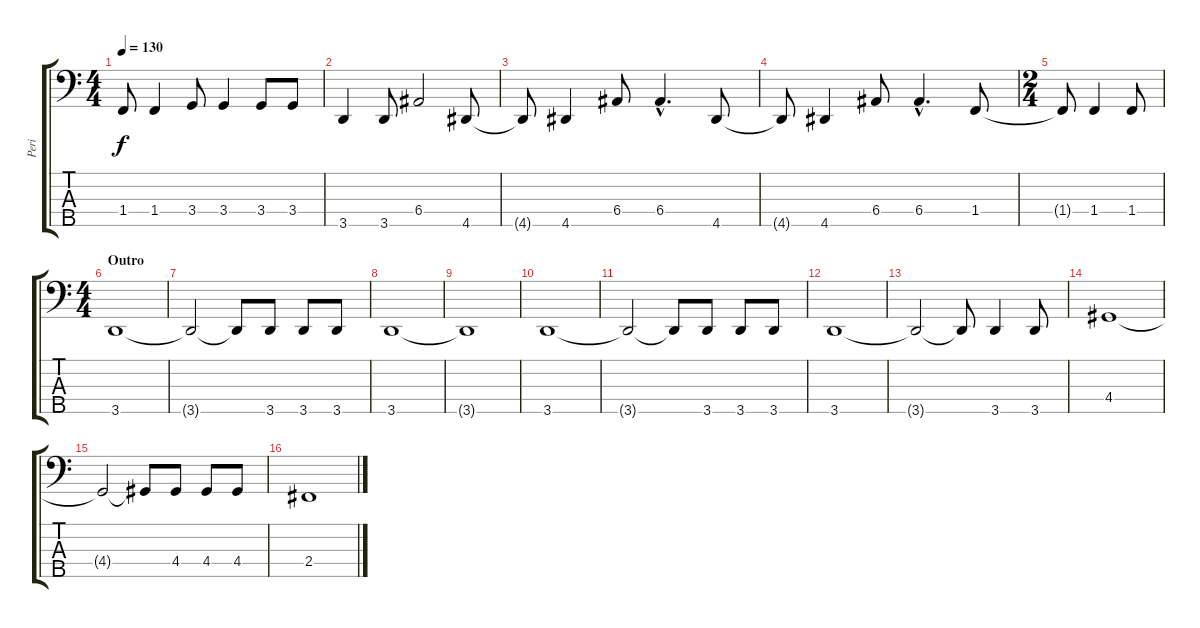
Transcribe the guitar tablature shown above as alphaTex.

\track ("Peri" "Peri") {instrument electricbassfinger}
\staff {score tabs}
\tuning (G2 D2 A1 E1 B0) {hide}
\ts (4 4)
\tempo 130
\clef f4
\ks c
1.4{t}.8{dy f} 1.4.4 3.4.8 3.4.4 3.4.8 3.4.8 |
3.5.4 3.5.8 6.4.2 4.5.8 |
4.5{t}.8 4.5.4 6.4.8 6.4{hac}.4{d} 4.5.8 |
4.5{t}.8 4.5.4 6.4.8 6.4{hac}.4{d} 1.4.8 |
\ts (2 4)
1.4{t}.8 1.4.4 1.4.8 |
\ts (4 4)
\section ("" "Outro")
3.5.1 |
3.5{t}.2 3.5{t}.8 3.5.8 3.5.8 3.5.8 |
3.5.1 |
3.5{t}.1 |
3.5.1 |
3.5{t}.2 3.5{t}.8 3.5.8 3.5.8 3.5.8 |
3.5.1 |
3.5{t}.2 3.5{t}.8 3.5.4 3.5.8 |
4.4.1 |
4.4{t}.2 4.4{t}.8 4.4.8 4.4.8 4.4.8 |
2.4.1
